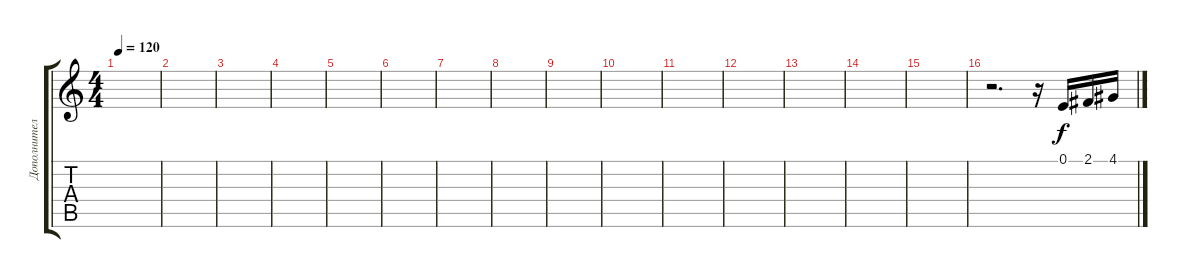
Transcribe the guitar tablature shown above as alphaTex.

\track ("Дополнительный инструмент (ситор)" "Дополнител") {instrument sitar}
\staff {score tabs}
\tuning (E4 B3 G3 D3 A2 E2) {hide}
\ts (4 4)
\tempo 120
\clef g2
\ks c
|
|
|
|
|
|
|
|
|
|
|
|
|
|
|
r.2{d} r.16 0.1.16 2.1.16 4.1.16
